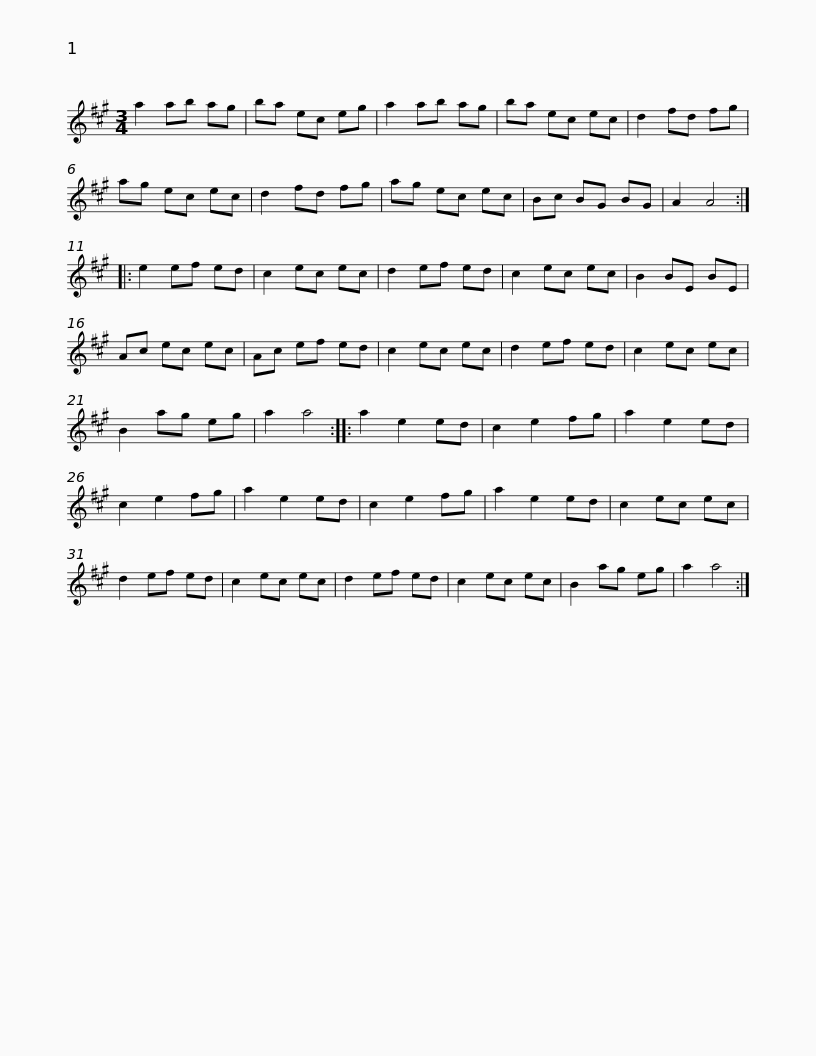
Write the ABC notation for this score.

X:1
L:1/8
M:3/4
I:linebreak $
K:A
V:1 treble
V:1
 a2 ab ag | ba ec eg | a2 ab ag | ba ec ec | d2 fd fg | %5
 ag ec ec | d2 fd fg |$ ag ec ec | Bc BG BG | A2 A4 :: %10
 e2 ef ed | c2 ec ec | d2 ef ed | c2 ec ec | B2 BE BE |$ %15
 Ac ec ec | Ac ef ed | c2 ec ec | d2 ef ed | c2 ec ec | %20
 B2 ag eg | a2 a4 :: a2 e2 ed | c2 e2 fg |$ a2 e2 ed | %25
 c2 e2 fg | a2 e2 ed | c2 e2 fg | a2 e2 ed | c2 ec ec | %30
 d2 ef ed | c2 ec ec | d2 ef ed |$ c2 ec ec | B2 ag eg | %35
 a2 a4 :| %36
